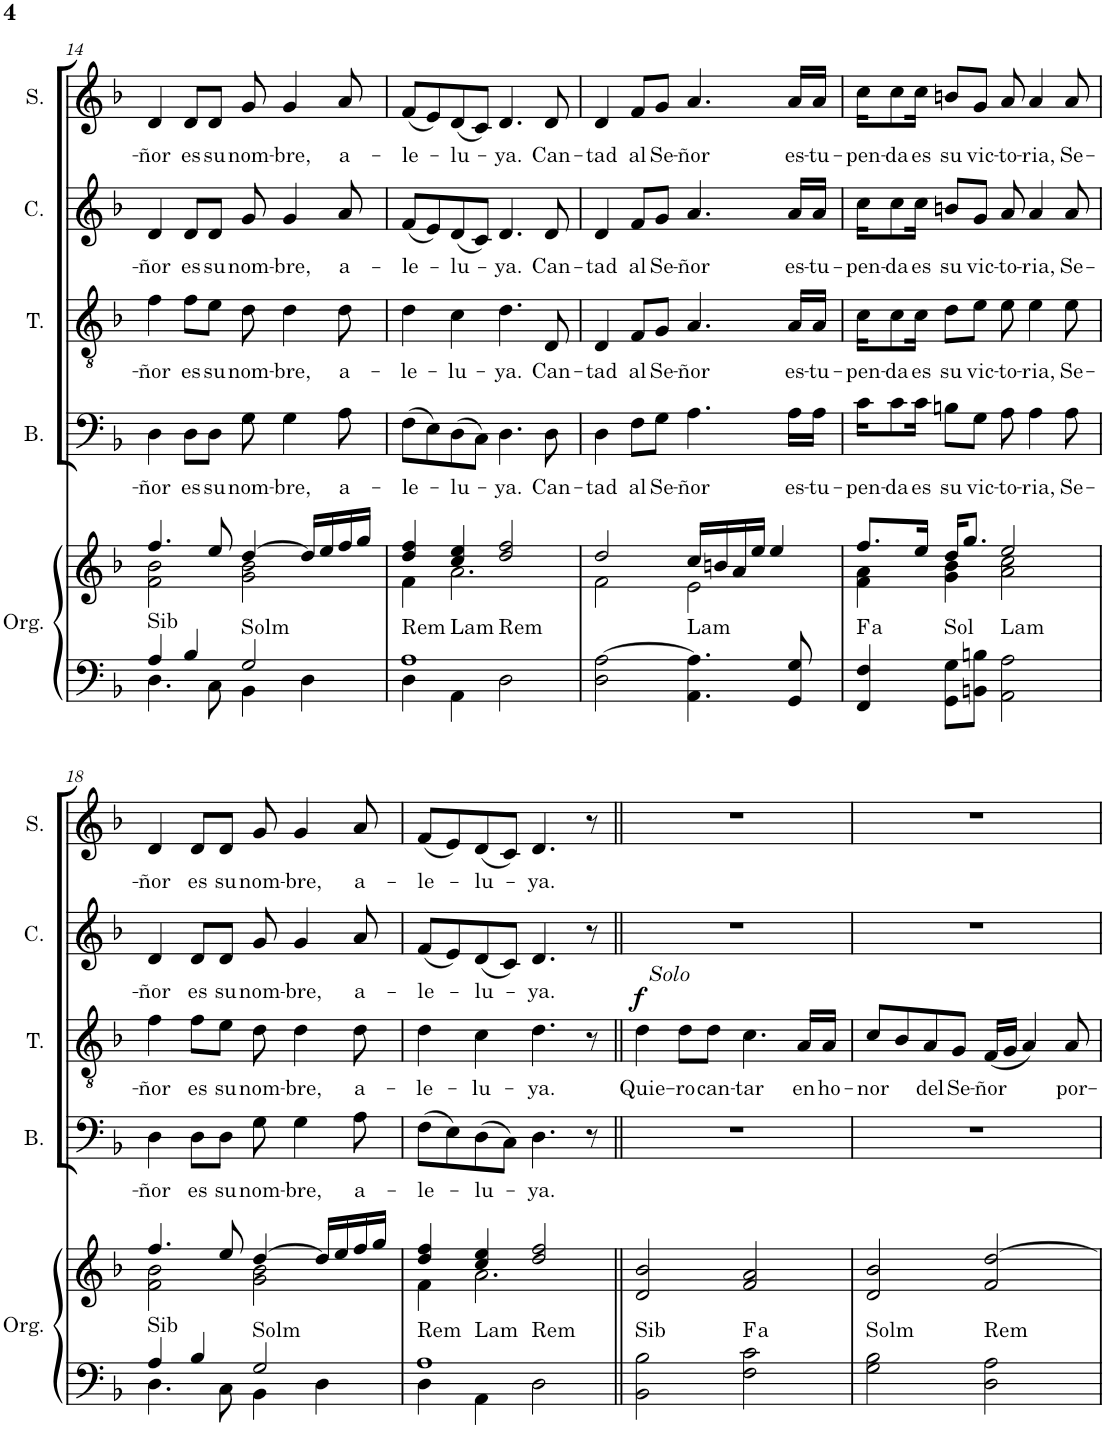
**kern	**kern	**harte	**kern	**text	**kern	**text	**dynam	**kern	**text	**kern	**text
*part5	*part5	*part5	*part4	*part4	*part3	*part3	*part3	*part2	*part2	*part1	*part1
*staff6	*staff5	*	*staff4	*staff4	*staff3	*staff3	*staff3	*staff2	*staff2	*staff1	*staff1
*I"Órgano	*	*	*I"Bajo	*	*I"Tenor	*	*	*I"Contralto	*	*I"Soprano	*
*	*	*	*I'B.	*	*I'T.	*	*	*I'C.	*	*I'S.	*
!!LO:PB:g=z
*clefF4	*clefG2	*	*clefF4	*	*clefGv2	*	*	*clefG2	*	*clefG2	*
*k[b-]	*k[b-]	*	*k[b-]	*	*k[b-]	*	*	*k[b-]	*	*k[b-]	*
*M4/4	*M4/4	*	*M4/4	*	*M4/4	*	*	*M4/4	*	*M4/4	*
*met(c)	*met(c)	*	*met(c)	*	*met(c)	*	*	*met(c)	*	*met(c)	*
=14	=14	=14	=14	=14	=14	=14	=14	=14	=14	=14	=14
*^	*^	*	*	*	*	*	*	*	*	*	*
!	!	!	!	!LO:H:kt=Sib	!	!LO:LY:b	!	!LO:LY:b	!	!	!LO:LY:b	!	!LO:LY:b
4A/	4.D\	4.ff/	2f\ 2b-\	N	4D\	-ñor	4f\	-ñor	.	4d/	-ñor	4d/	-ñor
!	!	!	!	!	!	!LO:LY:b	!	!LO:LY:b	!	!	!LO:LY:b	!	!LO:LY:b
4B-/	.	.	.	.	8D\L	es	8f\L	es	.	8d/L	es	8d/L	es
!	!	!	!	!	!	!LO:LY:b	!	!LO:LY:b	!	!	!LO:LY:b	!	!LO:LY:b
.	8C\	8ee/	.	.	8D\J	su	8e\J	su	.	8d/J	su	8d/J	su
!	!	!	!	!LO:H:kt=Solm	!	!LO:LY:b	!	!LO:LY:b	!	!	!LO:LY:b	!	!LO:LY:b
2G/	4BB-\	[4dd/	2g\ 2b-\	N	8G\	nom-	8d\	nom-	.	8g/	nom-	8g/	nom-
!	!	!	!	!	!	!LO:LY:b	!	!LO:LY:b	!	!	!LO:LY:b	!	!LO:LY:b
.	.	.	.	.	4G\	-bre,	4d\	-bre,	.	4g/	-bre,	4g/	-bre,
.	4D\	16dd/LL]	.	.	.	.	.	.	.	.	.	.	.
.	.	16ee/	.	.	.	.	.	.	.	.	.	.	.
!	!	!	!	!	!	!LO:LY:b	!	!LO:LY:b	!	!	!LO:LY:b	!	!LO:LY:b
.	.	16ff/	.	.	8A\	a-	8d\	a-	.	8a/	a-	8a/	a-
.	.	16gg/JJ	.	.	.	.	.	.	.	.	.	.	.
=15	=15	=15	=15	=15	=15	=15	=15	=15	=15	=15	=15	=15	=15
!	!	!	!	!LO:H:n=1:kt=Rem	!	!LO:LY:b	!	!LO:LY:b	!	!	!LO:LY:b	!	!LO:LY:b
!	!	!	!	!LO:H:n=2:kt=Lam	!	!	!	!	!	!	!	!	!
!	!	!	!	!LO:H:n=3:kt=Rem	!	!	!	!	!	!	!	!	!
1A	4D\	4dd/ 4ff/	4f\	N N N	(8F\L	-le-	4d\	-le-	.	(8f/L	-le-	(8f/L	-le-
.	.	.	.	.	8E\)	.	.	.	.	8e/)	.	8e/)	.
!	!	!	!	!	!	!LO:LY:b	!	!LO:LY:b	!	!	!LO:LY:b	!	!LO:LY:b
.	4AA\	4cc/ 4ee/	2.a\	.	(8D\	-lu-	4c\	-lu-	.	(8d/	-lu-	(8d/	-lu-
.	.	.	.	.	8C\J)	.	.	.	.	8c/J)	.	8c/J)	.
!	!	!	!	!	!	!LO:LY:b	!	!LO:LY:b	!	!	!LO:LY:b	!	!LO:LY:b
.	2D\	2dd/ 2ff/	.	.	4.D\	-ya.	4.d\	-ya.	.	4.d/	-ya.	4.d/	-ya.
!	!	!	!	!	!	!LO:LY:b	!	!LO:LY:b	!	!	!LO:LY:b	!	!LO:LY:b
.	.	.	.	.	8D\	Can-	8D/	Can-	.	8d/	Can-	8d/	Can-
*v	*v	*	*	*	*	*	*	*	*	*	*	*	*
=16	=16	=16	=16	=16	=16	=16	=16	=16	=16	=16	=16	=16
!	!	!	!	!	!LO:LY:b	!	!LO:LY:b	!	!	!LO:LY:b	!	!LO:LY:b
2D\ [2A\	2dd/	2f\	.	4D\	-tad	4D/	-tad	.	4d/	-tad	4d/	-tad
!	!	!	!	!	!LO:LY:b	!	!LO:LY:b	!	!	!LO:LY:b	!	!LO:LY:b
.	.	.	.	8F\L	al	8F/L	al	.	8f/L	al	8f/L	al
!	!	!	!	!	!LO:LY:b	!	!LO:LY:b	!	!	!LO:LY:b	!	!LO:LY:b
.	.	.	.	8G\J	Se-	8G/J	Se-	.	8g/J	Se-	8g/J	Se-
!	!	!	!LO:H:kt=Lam	!	!LO:LY:b	!	!LO:LY:b	!	!	!LO:LY:b	!	!LO:LY:b
4.AA\ 4.A\]	16cc/LL	2e\	N	4.A\	-ñor	4.A/	-ñor	.	4.a/	-ñor	4.a/	-ñor
.	16bn/	.	.	.	.	.	.	.	.	.	.	.
.	16a/	.	.	.	.	.	.	.	.	.	.	.
.	16ee/JJ	.	.	.	.	.	.	.	.	.	.	.
.	4ee/	.	.	.	.	.	.	.	.	.	.	.
!	!	!	!	!	!LO:LY:b	!	!LO:LY:b	!	!	!LO:LY:b	!	!LO:LY:b
8GG/ 8G/	.	.	.	16A\LL	es-	16A/LL	es-	.	16a/LL	es-	16a/LL	es-
!	!	!	!	!	!LO:LY:b	!	!LO:LY:b	!	!	!LO:LY:b	!	!LO:LY:b
.	.	.	.	16A\JJ	-tu-	16A/JJ	-tu-	.	16a/JJ	-tu-	16a/JJ	-tu-
=17	=17	=17	=17	=17	=17	=17	=17	=17	=17	=17	=17	=17
!	!	!	!LO:H:kt=a	!	!LO:LY:b	!	!LO:LY:b	!	!	!LO:LY:b	!	!LO:LY:b
4FF/ 4F/	8.ff/L	4f\ 4a\	.	16c\KL	-pen-	16c\KL	-pen-	.	16cc\KL	-pen-	16cc\KL	-pen-
!	!	!	!	!	!LO:LY:b	!	!LO:LY:b	!	!	!LO:LY:b	!	!LO:LY:b
.	.	.	.	8c\	-da	8c\	-da	.	8cc\	-da	8cc\	-da
!	!	!	!	!	!LO:LY:b	!	!LO:LY:b	!	!	!LO:LY:b	!	!LO:LY:b
.	16ee/Jk	.	.	16c\Jk	es	16c\Jk	es	.	16cc\Jk	es	16cc\Jk	es
!	!	!	!LO:H:kt=Sol	!	!LO:LY:b	!	!LO:LY:b	!	!	!LO:LY:b	!	!LO:LY:b
8GG\ 8G\L	16dd/KL	4g\ 4b-\	N	8Bn\L	su	8d\L	su	.	8bn/L	su	8bn/L	su
.	8.gg/J	.	.	.	.	.	.	.	.	.	.	.
!	!	!	!	!	!LO:LY:b	!	!LO:LY:b	!	!	!LO:LY:b	!	!LO:LY:b
8BBn\ 8Bn\J	.	.	.	8G\J	vic-	8e\J	vic-	.	8g/J	vic-	8g/J	vic-
!	!	!	!LO:H:kt=Lam	!	!LO:LY:b	!	!LO:LY:b	!	!	!LO:LY:b	!	!LO:LY:b
2AA\ 2A\	2ee/	2a\ 2cc\	N	8A\	-to-	8e\	-to-	.	8a/	-to-	8a/	-to-
!	!	!	!	!	!LO:LY:b	!	!LO:LY:b	!	!	!LO:LY:b	!	!LO:LY:b
.	.	.	.	4A\	-ria,	4e\	-ria,	.	4a/	-ria,	4a/	-ria,
!	!	!	!	!	!LO:LY:b	!	!LO:LY:b	!	!	!LO:LY:b	!	!LO:LY:b
.	.	.	.	8A\	Se-	8e\	Se-	.	8a/	Se-	8a/	Se-
!!LO:LB:g=z
=18	=18	=18	=18	=18	=18	=18	=18	=18	=18	=18	=18	=18
*^	*	*	*	*	*	*	*	*	*	*	*	*
!	!	!	!	!LO:H:kt=Sib	!	!LO:LY:b	!	!LO:LY:b	!	!	!LO:LY:b	!	!LO:LY:b
4A/	4.D\	4.ff/	2f\ 2b-\	N	4D\	-ñor	4f\	-ñor	.	4d/	-ñor	4d/	-ñor
!	!	!	!	!	!	!LO:LY:b	!	!LO:LY:b	!	!	!LO:LY:b	!	!LO:LY:b
4B-/	.	.	.	.	8D\L	es	8f\L	es	.	8d/L	es	8d/L	es
!	!	!	!	!	!	!LO:LY:b	!	!LO:LY:b	!	!	!LO:LY:b	!	!LO:LY:b
.	8C\	8ee/	.	.	8D\J	su	8e\J	su	.	8d/J	su	8d/J	su
!	!	!	!	!LO:H:kt=Solm	!	!LO:LY:b	!	!LO:LY:b	!	!	!LO:LY:b	!	!LO:LY:b
2G/	4BB-\	[4dd/	2g\ 2b-\	N	8G\	nom-	8d\	nom-	.	8g/	nom-	8g/	nom-
!	!	!	!	!	!	!LO:LY:b	!	!LO:LY:b	!	!	!LO:LY:b	!	!LO:LY:b
.	.	.	.	.	4G\	-bre,	4d\	-bre,	.	4g/	-bre,	4g/	-bre,
.	4D\	16dd/LL]	.	.	.	.	.	.	.	.	.	.	.
.	.	16ee/	.	.	.	.	.	.	.	.	.	.	.
!	!	!	!	!	!	!LO:LY:b	!	!LO:LY:b	!	!	!LO:LY:b	!	!LO:LY:b
.	.	16ff/	.	.	8A\	a-	8d\	a-	.	8a/	a-	8a/	a-
.	.	16gg/JJ	.	.	.	.	.	.	.	.	.	.	.
=19	=19	=19	=19	=19	=19	=19	=19	=19	=19	=19	=19	=19	=19
!	!	!	!	!LO:H:n=1:kt=Rem	!	!LO:LY:b	!	!LO:LY:b	!	!	!LO:LY:b	!	!LO:LY:b
!	!	!	!	!LO:H:n=2:kt=Lam	!	!	!	!	!	!	!	!	!
!	!	!	!	!LO:H:n=3:kt=Rem	!	!	!	!	!	!	!	!	!
1A	4D\	4dd/ 4ff/	4f\	N N N	(8F\L	-le-	4d\	le-	.	(8f/L	-le-	(8f/L	-le-
.	.	.	.	.	8E\)	.	.	.	.	8e/)	.	8e/)	.
!	!	!	!	!	!	!LO:LY:b	!	!LO:LY:b	!	!	!LO:LY:b	!	!LO:LY:b
.	4AA\	4cc/ 4ee/	2.a\	.	(8D\	-lu-	4c\	-lu-	.	(8d/	-lu-	(8d/	-lu-
.	.	.	.	.	8C\J)	.	.	.	.	8c/J)	.	8c/J)	.
!	!	!	!	!	!	!LO:LY:b	!	!LO:LY:b	!	!	!LO:LY:b	!	!LO:LY:b
.	2D\	2dd/ 2ff/	.	.	4.D\	-ya.	4.d\	-ya.	.	4.d/	-ya.	4.d/	-ya.
.	.	.	.	.	8r	.	8r	.	.	8r	.	8r	.
*v	*v	*	*	*	*	*	*	*	*	*	*	*	*
*	*v	*v	*	*	*	*	*	*	*	*	*	*
=20||	=20||	=20||	=20||	=20||	=20||	=20||	=20||	=20||	=20||	=20||	=20||
!	!	!	!	!	!LO:TX:a:i:t=Solo	!	!	!	!	!	!
!	!	!LO:H:kt=Sib	!	!	!	!LO:LY:b	!LO:DY:a	!	!	!	!
2BB-\ 2B-\	2d/ 2b-/	N	1r	.	4d\	Quie-	f	1r	.	1r	.
!	!	!	!	!	!	!LO:LY:b	!	!	!	!	!
.	.	.	.	.	8d\L	-ro	.	.	.	.	.
!	!	!	!	!	!	!LO:LY:b	!	!	!	!	!
.	.	.	.	.	8d\J	can-	.	.	.	.	.
!	!	!LO:H:kt=a	!	!	!	!LO:LY:b	!	!	!	!	!
2F\ 2c\	2f/ 2a/	.	.	.	4.c\	-tar	.	.	.	.	.
!	!	!	!	!	!	!LO:LY:b	!	!	!	!	!
.	.	.	.	.	16A/LL	en	.	.	.	.	.
!	!	!	!	!	!	!LO:LY:b	!	!	!	!	!
.	.	.	.	.	16A/JJ	ho-	.	.	.	.	.
=21	=21	=21	=21	=21	=21	=21	=21	=21	=21	=21	=21
!	!	!LO:H:kt=Solm	!	!	!	!LO:LY:b	!	!	!	!	!
2G\ 2B-\	2d/ 2b-/	N	1r	.	8c/L	-nor	.	1r	.	1r	.
.	.	.	.	.	8B-/	.	.	.	.	.	.
!	!	!	!	!	!	!LO:LY:b	!	!	!	!	!
.	.	.	.	.	8A/	del	.	.	.	.	.
!	!	!	!	!	!	!LO:LY:b	!	!	!	!	!
.	.	.	.	.	8G/J	Se-	.	.	.	.	.
!	!	!LO:H:kt=Rem	!	!	!	!LO:LY:b	!	!	!	!	!
2D\ 2A\	2f/ [2dd/	N	.	.	(16F/LL	-ñor	.	.	.	.	.
.	.	.	.	.	16G/JJ	.	.	.	.	.	.
.	.	.	.	.	4A/)	.	.	.	.	.	.
!	!	!	!	!	!	!LO:LY:b	!	!	!	!	!
.	.	.	.	.	8A/	por-	.	.	.	.	.
=	=	=	=	=	=	=	=	=	=	=	=
*-	*-	*-	*-	*-	*-	*-	*-	*-	*-	*-	*-
